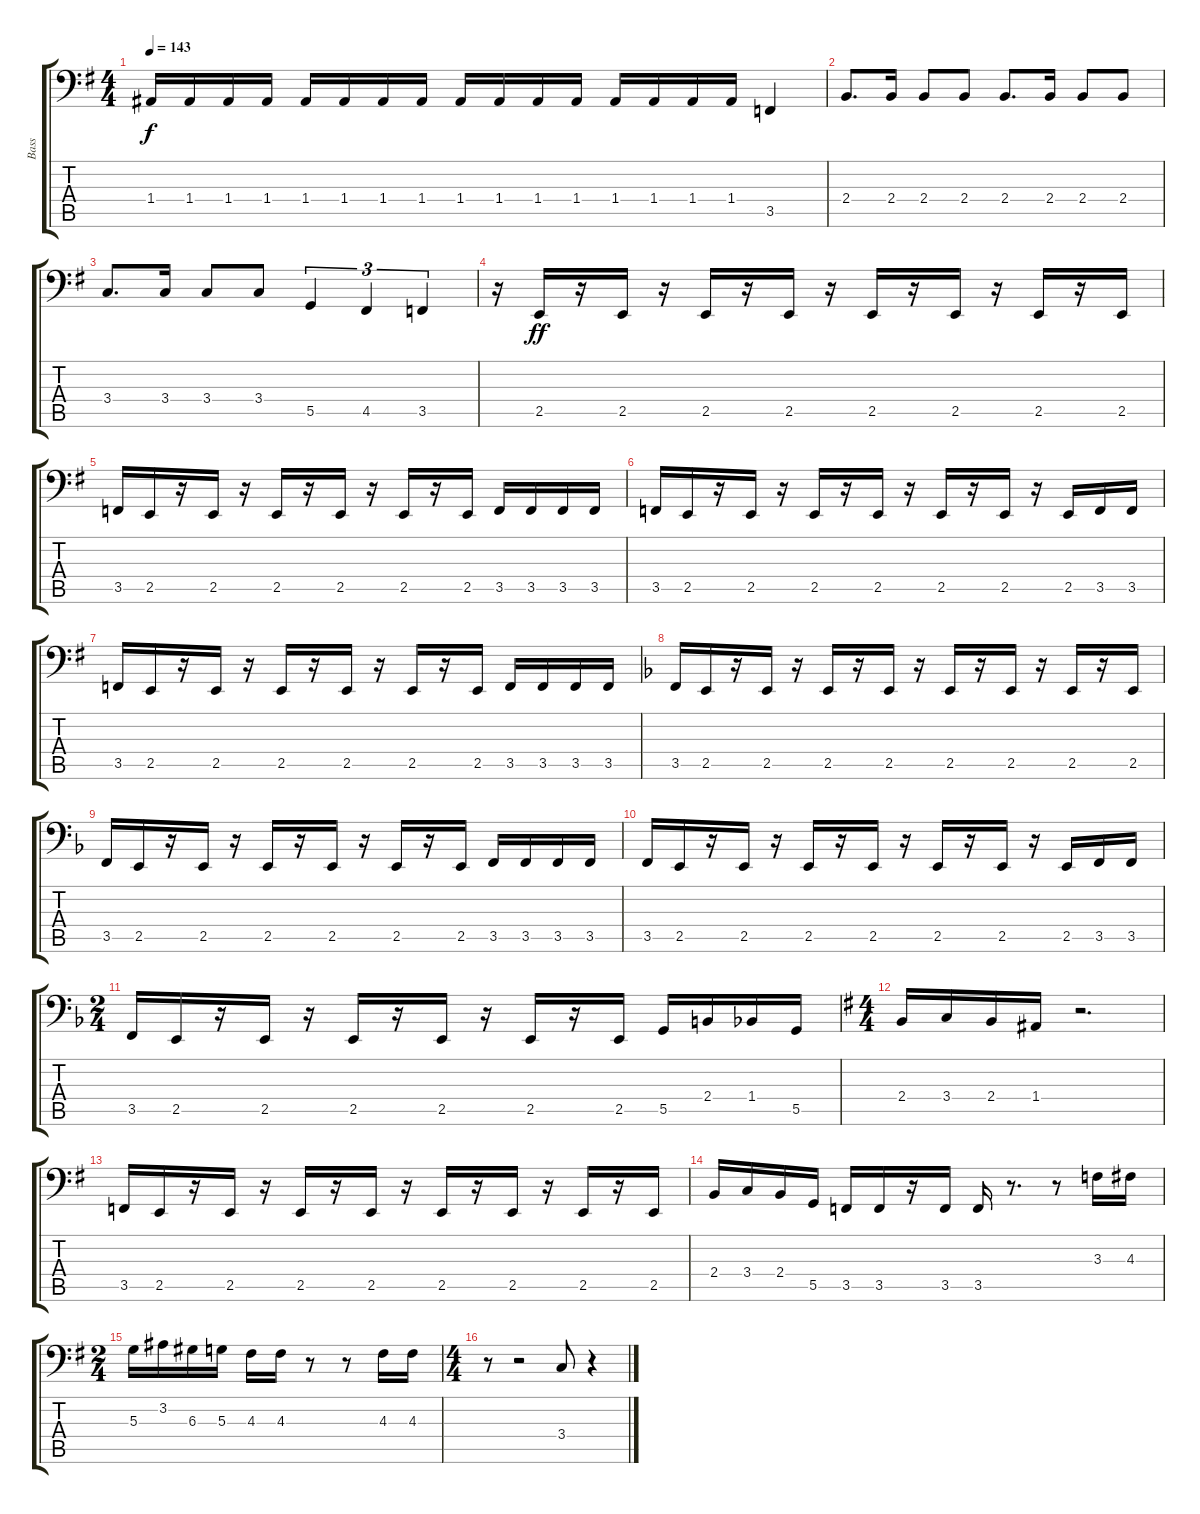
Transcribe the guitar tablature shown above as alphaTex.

\track ("Bass" "Bass") {instrument electricbassfinger}
\staff {score tabs}
\tuning (B2 G2 D2 A1 D1 B0) {hide}
\ts (4 4)
\tempo 143
\clef f4
\ks g
1.4.16{dy f} 1.4.16 1.4.16 1.4.16 1.4.16 1.4.16 1.4.16 1.4.16 1.4.16 1.4.16 1.4.16 1.4.16 1.4.16 1.4.16 1.4.16 1.4.16 3.5.4 |
2.4.8{d} 2.4.16 2.4.8 2.4.8 2.4.8{d} 2.4.16 2.4.8 2.4.8 |
3.4.8{d} 3.4.16 3.4.8 3.4.8 5.5.4{tu (3 2)} 4.5.4{tu (3 2)} 3.5.4{tu (3 2)} |
r.16 2.5.16{dy ff} r.16 2.5.16 r.16 2.5.16 r.16 2.5.16 r.16 2.5.16 r.16 2.5.16 r.16 2.5.16 r.16 2.5.16 |
3.5.16 2.5.16 r.16 2.5.16 r.16 2.5.16 r.16 2.5.16 r.16 2.5.16 r.16 2.5.16 3.5.16 3.5.16 3.5.16 3.5.16 |
3.5.16 2.5.16 r.16 2.5.16 r.16 2.5.16 r.16 2.5.16 r.16 2.5.16 r.16 2.5.16 r.16 2.5.16 3.5.16 3.5.16 |
3.5.16 2.5.16 r.16 2.5.16 r.16 2.5.16 r.16 2.5.16 r.16 2.5.16 r.16 2.5.16 3.5.16 3.5.16 3.5.16 3.5.16 |
\ks f
3.5.16 2.5.16 r.16 2.5.16 r.16 2.5.16 r.16 2.5.16 r.16 2.5.16 r.16 2.5.16 r.16 2.5.16 r.16 2.5.16 |
3.5.16 2.5.16 r.16 2.5.16 r.16 2.5.16 r.16 2.5.16 r.16 2.5.16 r.16 2.5.16 3.5.16 3.5.16 3.5.16 3.5.16 |
3.5.16 2.5.16 r.16 2.5.16 r.16 2.5.16 r.16 2.5.16 r.16 2.5.16 r.16 2.5.16 r.16 2.5.16 3.5.16 3.5.16 |
\ts (2 4)
3.5.16 2.5.16 r.16 2.5.16 r.16 2.5.16 r.16 2.5.16 r.16 2.5.16 r.16 2.5.16 5.5.16 2.4.16 1.4.16 5.5.16 |
\ts (4 4)
\ks g
2.4.16 3.4.16 2.4.16 1.4.16 r.2{d} |
3.5.16 2.5.16 r.16 2.5.16 r.16 2.5.16 r.16 2.5.16 r.16 2.5.16 r.16 2.5.16 r.16 2.5.16 r.16 2.5.16 |
2.4.16 3.4.16 2.4.16 5.5.16 3.5.16 3.5.16 r.16 3.5.16 3.5.16 r.8{d} r.8 3.3.16 4.3.16 |
\ts (2 4)
5.3.16 3.2.16 6.3.16 5.3.16 4.3.16 4.3.16 r.8 r.8 4.3.16 4.3.16 |
\ts (4 4)
r.8 r.2 3.4.8 r.4
